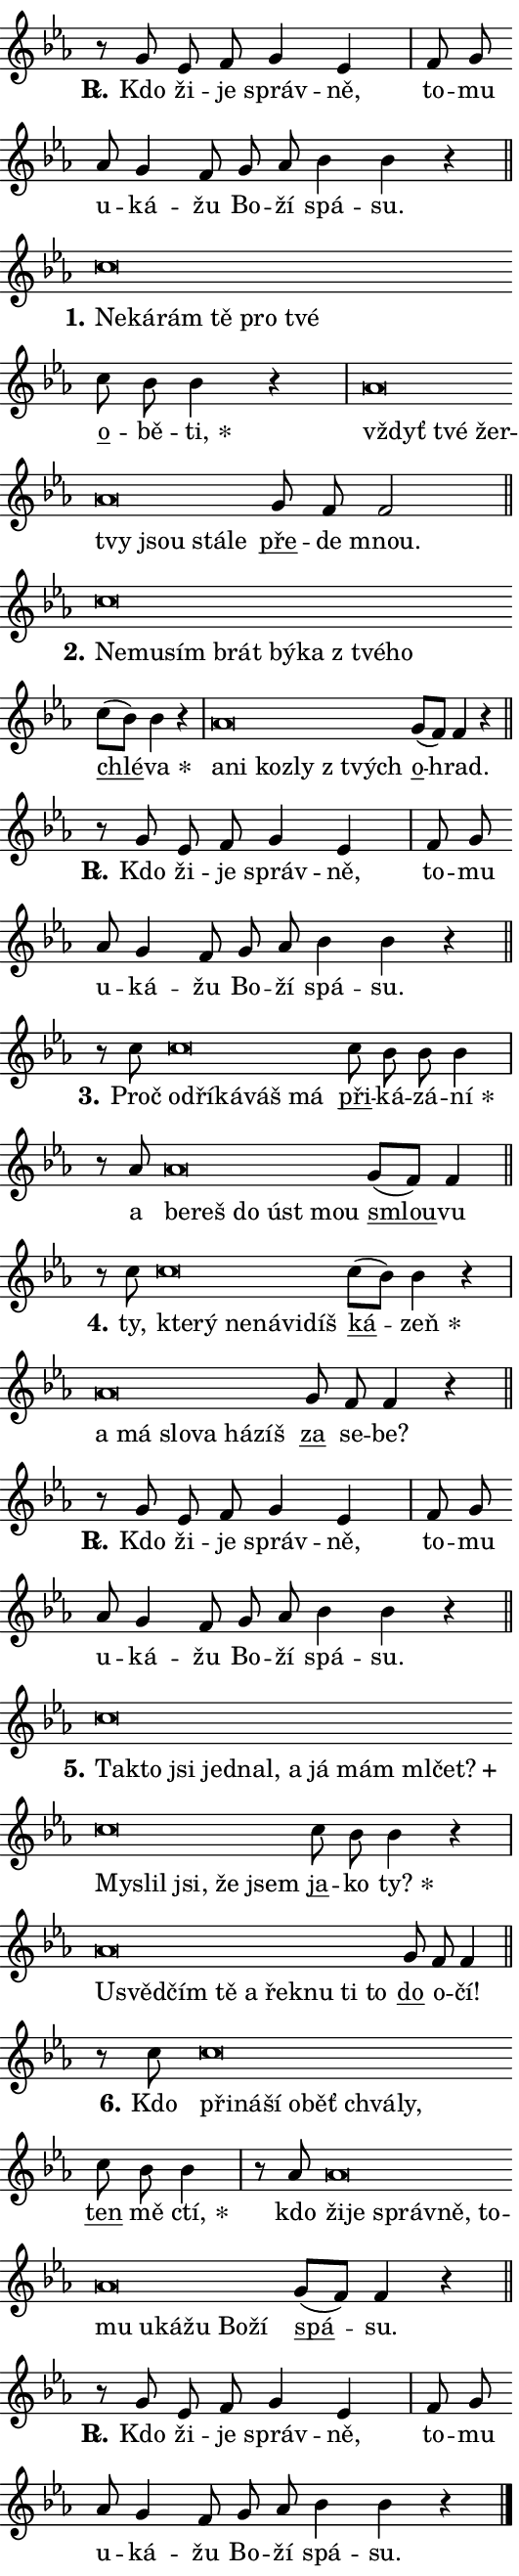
\version "2.24.0"
\header { tagline = "" }
\paper {
  indent = 0\cm
  top-margin = 0\cm
  right-margin = 0.13\cm % to fit lyric hyphens
  bottom-margin = 0\cm
  left-margin = 0\cm
  paper-width = 9\cm
  page-breaking = #ly:one-page-breaking
  system-system-spacing.basic-distance = #11
  score-system-spacing.basic-distance = #11
  ragged-last = ##f
}


%% Author: Thomas Morley
%% https://lists.gnu.org/archive/html/lilypond-user/2020-05/msg00002.html
#(define (line-position grob)
"Returns position of @var[grob} in current system:
   @code{'start}, if at first time-step
   @code{'end}, if at last time-step
   @code{'middle} otherwise
"
  (let* ((col (ly:item-get-column grob))
         (ln (ly:grob-object col 'left-neighbor))
         (rn (ly:grob-object col 'right-neighbor))
         (col-to-check-left (if (ly:grob? ln) ln col))
         (col-to-check-right (if (ly:grob? rn) rn col))
         (break-dir-left
           (and
             (ly:grob-property col-to-check-left 'non-musical #f)
             (ly:item-break-dir col-to-check-left)))
         (break-dir-right
           (and
             (ly:grob-property col-to-check-right 'non-musical #f)
             (ly:item-break-dir col-to-check-right))))
        (cond ((eqv? 1 break-dir-left) 'start)
              ((eqv? -1 break-dir-right) 'end)
              (else 'middle))))

#(define (tranparent-at-line-position vctor)
  (lambda (grob)
  "Relying on @code{line-position} select the relevant enry from @var{vctor}.
Used to determine transparency,"
    (case (line-position grob)
      ((end) (not (vector-ref vctor 0)))
      ((middle) (not (vector-ref vctor 1)))
      ((start) (not (vector-ref vctor 2))))))

noteHeadBreakVisibility =
#(define-music-function (break-visibility)(vector?)
"Makes @code{NoteHead}s transparent relying on @var{break-visibility}"
#{
  \override NoteHead.transparent =
    #(tranparent-at-line-position break-visibility)
#})

#(define delete-ledgers-for-transparent-note-heads
  (lambda (grob)
    "Reads whether a @code{NoteHead} is transparent.
If so this @code{NoteHead} is removed from @code{'note-heads} from
@var{grob}, which is supposed to be @code{LedgerLineSpanner}.
As a result ledgers are not printed for this @code{NoteHead}"
    (let* ((nhds-array (ly:grob-object grob 'note-heads))
           (nhds-list
             (if (ly:grob-array? nhds-array)
                 (ly:grob-array->list nhds-array)
                 '()))
           ;; Relies on the transparent-property being done before
           ;; Staff.LedgerLineSpanner.after-line-breaking is executed.
           ;; This is fragile ...
           (to-keep
             (remove
               (lambda (nhd)
                 (ly:grob-property nhd 'transparent #f))
               nhds-list)))
      ;; TODO find a better method to iterate over grob-arrays, similiar
      ;; to filter/remove etc for lists
      ;; For now rebuilt from scratch
      (set! (ly:grob-object grob 'note-heads)  '())
      (for-each
        (lambda (nhd)
          (ly:pointer-group-interface::add-grob grob 'note-heads nhd))
        to-keep))))

squashNotes = {
  \override NoteHead.X-extent = #'(-0.2 . 0.2)
  \override NoteHead.Y-extent = #'(-0.75 . 0)
  \override NoteHead.stencil =
    #(lambda (grob)
       (let ((pos (ly:grob-property grob 'staff-position)))
         (begin
           (if (< pos -7) (display "ERROR: Lower brevis then expected\n") (display ""))
           (if (<= pos -6) ly:text-interface::print ly:note-head::print))))
}
unSquashNotes = {
  \revert NoteHead.X-extent
  \revert NoteHead.Y-extent
  \revert NoteHead.stencil
}

hideNotes = \noteHeadBreakVisibility #begin-of-line-visible
unHideNotes = \noteHeadBreakVisibility #all-visible

% work-around for resetting accidentals
% https://lilypond.org/doc/v2.23/Documentation/notation/displaying-rhythms#unmetered-music
cadenzaMeasure = {
  \cadenzaOff
  \partial 1024 s1024
  \cadenzaOn
}

#(define-markup-command (accent layout props text) (markup?)
  "Underline accented syllable"
  (interpret-markup layout props
    #{\markup \override #'(offset . 4.3) \underline { #text }#}))

responsum = \markup \concat {
  "R" \hspace #-1.05 \path #0.1 #'((moveto 0 0.07) (lineto 0.9 0.8)) \hspace #0.05 "."
}

spaceSize = #0.6828661417322834 % exact space size for TeX Gyre Schola

\layout {
  \context {
    \Staff
    \remove "Time_signature_engraver"
    \override LedgerLineSpanner.after-line-breaking = #delete-ledgers-for-transparent-note-heads
  }
  \context {
    \Lyrics {
      \override LyricSpace.minimum-distance = \spaceSize
      \override LyricText.font-name = #"TeX Gyre Schola"
      \override LyricText.font-size = 1
      \override StanzaNumber.font-name = #"TeX Gyre Schola Bold"
      \override StanzaNumber.font-size = 1
    }
  }
  \context {
    \Score 
    \override NoteHead.text =
      #(lambda (grob) 
        (let ((pos (ly:grob-property grob 'staff-position)))
          #{\markup {
            \combine
              \halign #-0.55 \raise #(if (= pos -6) 0 0.5) \override #'(thickness . 2) \draw-line #'(3.2 . 0)
              \musicglyph "noteheads.sM1"
          }#}))
  }
}

% magnetic-lyrics.ily
%
%   written by
%     Jean Abou Samra <jean@abou-samra.fr>
%     Werner Lemberg <wl@gnu.org>
%
%   adapted by
%     Jiri Hon <jiri.hon@gmail.com>
%
% Version 2022-Apr-15

% https://www.mail-archive.com/lilypond-user@gnu.org/msg149350.html

#(define (Left_hyphen_pointer_engraver context)
   "Collect syllable-hyphen-syllable occurrences in lyrics and store
them in properties.  This engraver only looks to the left.  For
example, if the lyrics input is @code{foo -- bar}, it does the
following.

@itemize @bullet
@item
Set the @code{text} property of the @code{LyricHyphen} grob between
@q{foo} and @q{bar} to @code{foo}.

@item
Set the @code{left-hyphen} property of the @code{LyricText} grob with
text @q{foo} to the @code{LyricHyphen} grob between @q{foo} and
@q{bar}.
@end itemize

Use this auxiliary engraver in combination with the
@code{lyric-@/text::@/apply-@/magnetic-@/offset!} hook."
   (let ((hyphen #f)
         (text #f))
     (make-engraver
      (acknowledgers
       ((lyric-syllable-interface engraver grob source-engraver)
        (set! text grob)))
      (end-acknowledgers
       ((lyric-hyphen-interface engraver grob source-engraver)
        ;(when (not (grob::has-interface grob 'lyric-space-interface))
          (set! hyphen grob)));)
      ((stop-translation-timestep engraver)
       (when (and text hyphen)
         (ly:grob-set-object! text 'left-hyphen hyphen))
       (set! text #f)
       (set! hyphen #f)))))

#(define (lyric-text::apply-magnetic-offset! grob)
   "If the space between two syllables is less than the value in
property @code{LyricText@/.details@/.squash-threshold}, move the right
syllable to the left so that it gets concatenated with the left
syllable.

Use this function as a hook for
@code{LyricText@/.after-@/line-@/breaking} if the
@code{Left_@/hyphen_@/pointer_@/engraver} is active."
   (let ((hyphen (ly:grob-object grob 'left-hyphen #f)))
     (when hyphen
       (let ((left-text (ly:spanner-bound hyphen LEFT)))
         (when (grob::has-interface left-text 'lyric-syllable-interface)
           (let* ((common (ly:grob-common-refpoint grob left-text X))
                  (this-x-ext (ly:grob-extent grob common X))
                  (left-x-ext
                   (begin
                     ;; Trigger magnetism for left-text.
                     (ly:grob-property left-text 'after-line-breaking)
                     (ly:grob-extent left-text common X)))
                  ;; `delta` is the gap width between two syllables.
                  (delta (- (interval-start this-x-ext)
                            (interval-end left-x-ext)))
                  (details (ly:grob-property grob 'details))
                  (threshold (assoc-get 'squash-threshold details 0.2)))
             (when (< delta threshold)
               (let* (;; We have to manipulate the input text so that
                      ;; ligatures crossing syllable boundaries are not
                      ;; disabled.  For languages based on the Latin
                      ;; script this is essentially a beautification.
                      ;; However, for non-Western scripts it can be a
                      ;; necessity.
                      (lt (ly:grob-property left-text 'text))
                      (rt (ly:grob-property grob 'text))
                      (is-space (grob::has-interface hyphen 'lyric-space-interface))
                      (space (if is-space " " ""))
                      (extra-delta (if is-space spaceSize 0))
                      ;; Append new syllable.
                      (ltrt-space (if (and (string? lt) (string? rt))
                                (string-append lt space rt)
                                (make-concat-markup (list lt space rt))))
                      ;; Right-align `ltrt` to the right side.
                      (ltrt-space-markup (grob-interpret-markup
                               grob
                               (make-translate-markup
                                (cons (interval-length this-x-ext) 0)
                                (make-right-align-markup ltrt-space)))))
                 (begin
                   ;; Don't print `left-text`.
                   (ly:grob-set-property! left-text 'stencil #f)
                   ;; Set text and stencil (which holds all collected
                   ;; syllables so far) and shift it to the left.
                   (ly:grob-set-property! grob 'text ltrt-space)
                   (ly:grob-set-property! grob 'stencil ltrt-space-markup)
                   (ly:grob-translate-axis! grob (- (- delta extra-delta)) X))))))))))


#(define (lyric-hyphen::displace-bounds-first grob)
   ;; Make very sure this callback isn't triggered too early.
   (let ((left (ly:spanner-bound grob LEFT))
         (right (ly:spanner-bound grob RIGHT)))
     (ly:grob-property left 'after-line-breaking)
     (ly:grob-property right 'after-line-breaking)
     (ly:lyric-hyphen::print grob)))

squashThreshold = #0.4

\layout {
  \context {
    \Lyrics
    \consists #Left_hyphen_pointer_engraver
    \override LyricText.after-line-breaking =
      #lyric-text::apply-magnetic-offset!
    \override LyricHyphen.stencil = #lyric-hyphen::displace-bounds-first
    \override LyricText.details.squash-threshold = \squashThreshold
    \override LyricHyphen.minimum-distance = 0
    \override LyricHyphen.minimum-length = \squashThreshold
  }
}

squashText = \override LyricText.details.squash-threshold = 9999
unSquashText = \override LyricText.details.squash-threshold = \squashThreshold

leftText = \override LyricText.self-alignment-X = #LEFT
unLeftText = \revert LyricText.self-alignment-X

starOffset = #(lambda (grob) 
                (let ((x_offset (ly:self-alignment-interface::aligned-on-x-parent grob)))
                  (if (= x_offset 0) 0 (+ x_offset 1.2))))

star = #(define-music-function (syllable)(string?)
"Append star separator at the end of a syllable"
#{
  \once \override LyricText.X-offset = #starOffset
  \lyricmode { \markup {
    #syllable
    \override #'((font-name . "TeX Gyre Schola Bold")) \hspace #0.2 \lower #0.65 \larger "*"
  } }
#})

starAccent = #(define-music-function (syllable)(string?)
"Append star separator at the end of a syllable and make accent"
#{
  \once \override LyricText.X-offset = #starOffset
  \lyricmode { \markup {
    \accent #syllable
    \override #'((font-name . "TeX Gyre Schola Bold")) \hspace #0.2 \lower #0.65 \larger "*"
  } }
#})

breath = #(define-music-function (syllable)(string?)
"Append breathing indicator at the end of a syllable"
#{
  \lyricmode { \markup { #syllable "+" } }
#})

optionalBreath = #(define-music-function (syllable)(string?)
"Append optional breathing indicator at the end of a syllable"
#{
  \lyricmode { \markup { #syllable "(+)" } }
#})


\score {
    <<
        \new Voice = "melody" { \cadenzaOn \key es \major \relative { r8 g' es f g4 es \cadenzaMeasure \bar "|" f8 g \bar "" as g4 f8 \bar "" g as \bar "" bes4 bes r \cadenzaMeasure \bar "||" \break } }
        \new Lyrics \lyricsto "melody" { \lyricmode { \set stanza = \responsum
Kdo ži -- je správ -- ně, to -- mu u -- ká -- žu Bo -- ží spá -- su. } }
    >>
    \layout {}
}

\score {
    <<
        \new Voice = "melody" { \cadenzaOn \key es \major \relative { \squashNotes c''\breve*1/16 \hideNotes \breve*1/16 \bar "" \breve*1/16 \bar "" \breve*1/16 \bar "" \breve*1/16 \breve*1/16 \bar "" \unHideNotes \unSquashNotes \bar "" c8 bes bes4 r \cadenzaMeasure \bar "|" \squashNotes as\breve*1/16 \hideNotes \breve*1/16 \bar "" \breve*1/16 \bar "" \breve*1/16 \bar "" \breve*1/16 \bar "" \breve*1/16 \breve*1/16 \bar "" \unHideNotes \unSquashNotes \bar "" g8 f f2 \cadenzaMeasure \bar "||" \break } }
        \new Lyrics \lyricsto "melody" { \lyricmode { \set stanza = "1."
\leftText Ne -- \squashText ká -- rám tě pro tvé \unLeftText \unSquashText \markup \accent o -- bě -- \star ti, \leftText vždyť \squashText tvé žer -- tvy jsou stá -- le \unLeftText \unSquashText \markup \accent pře -- de mnou. } }
    >>
    \layout {}
}

\score {
    <<
        \new Voice = "melody" { \cadenzaOn \key es \major \relative { \squashNotes c''\breve*1/16 \hideNotes \breve*1/16 \bar "" \breve*1/16 \bar "" \breve*1/16 \bar "" \breve*1/16 \bar "" \breve*1/16 \bar "" \breve*1/16 \breve*1/16 \bar "" \unHideNotes \unSquashNotes \bar "" c8[( bes)] bes4 r \cadenzaMeasure \bar "|" \squashNotes as\breve*1/16 \hideNotes \breve*1/16 \bar "" \breve*1/16 \bar "" \breve*1/16 \breve*1/16 \bar "" \unHideNotes \unSquashNotes \bar "" g8[( f)] f4 r \cadenzaMeasure \bar "||" \break } }
        \new Lyrics \lyricsto "melody" { \lyricmode { \set stanza = "2."
\leftText Ne -- \squashText mu -- sím brát bý -- ka "z tvé" -- ho \unLeftText \unSquashText \markup \accent chlé -- \star va \leftText a -- \squashText ni koz -- ly "z tvých" \unLeftText \unSquashText \markup \accent o -- hrad. } }
    >>
    \layout {}
}

\score {
    <<
        \new Voice = "melody" { \cadenzaOn \key es \major \relative { r8 g' es f g4 es \cadenzaMeasure \bar "|" f8 g \bar "" as g4 f8 \bar "" g as \bar "" bes4 bes r \cadenzaMeasure \bar "||" \break } }
        \new Lyrics \lyricsto "melody" { \lyricmode { \set stanza = \responsum
Kdo ži -- je správ -- ně, to -- mu u -- ká -- žu Bo -- ží spá -- su. } }
    >>
    \layout {}
}

\score {
    <<
        \new Voice = "melody" { \cadenzaOn \key es \major \relative { r8 c''8 \squashNotes c\breve*1/16 \hideNotes \breve*1/16 \bar "" \breve*1/16 \bar "" \breve*1/16 \breve*1/16 \bar "" \unHideNotes \unSquashNotes \bar "" c8 bes bes bes4 \cadenzaMeasure \bar "|" r8 as8 \squashNotes as\breve*1/16 \hideNotes \breve*1/16 \bar "" \breve*1/16 \bar "" \breve*1/16 \breve*1/16 \bar "" \unHideNotes \unSquashNotes \bar "" g8[( f)] f4 \cadenzaMeasure \bar "||" \break } }
        \new Lyrics \lyricsto "melody" { \lyricmode { \set stanza = "3."
Proč \leftText od -- \squashText ří -- ká -- váš má \unLeftText \unSquashText \markup \accent při -- ká -- zá -- \star ní a \leftText be -- \squashText reš do úst mou \unLeftText \unSquashText \markup \accent smlou -- vu } }
    >>
    \layout {}
}

\score {
    <<
        \new Voice = "melody" { \cadenzaOn \key es \major \relative { r8 c''8 \squashNotes c\breve*1/16 \hideNotes \breve*1/16 \bar "" \breve*1/16 \bar "" \breve*1/16 \bar "" \breve*1/16 \breve*1/16 \bar "" \unHideNotes \unSquashNotes \bar "" c8[( bes)] bes4 r \cadenzaMeasure \bar "|" \squashNotes as\breve*1/16 \hideNotes \breve*1/16 \bar "" \breve*1/16 \bar "" \breve*1/16 \bar "" \breve*1/16 \breve*1/16 \bar "" \unHideNotes \unSquashNotes \bar "" g8 f f4 r \cadenzaMeasure \bar "||" \break } }
        \new Lyrics \lyricsto "melody" { \lyricmode { \set stanza = "4."
ty, \leftText kte -- \squashText rý ne -- ná -- vi -- díš \unLeftText \unSquashText \markup \accent ká -- \star zeň \leftText a \squashText má slo -- va há -- zíš \unLeftText \unSquashText \markup \accent za se -- be? } }
    >>
    \layout {}
}

\score {
    <<
        \new Voice = "melody" { \cadenzaOn \key es \major \relative { r8 g' es f g4 es \cadenzaMeasure \bar "|" f8 g \bar "" as g4 f8 \bar "" g as \bar "" bes4 bes r \cadenzaMeasure \bar "||" \break } }
        \new Lyrics \lyricsto "melody" { \lyricmode { \set stanza = \responsum
Kdo ži -- je správ -- ně, to -- mu u -- ká -- žu Bo -- ží spá -- su. } }
    >>
    \layout {}
}

\score {
    <<
        \new Voice = "melody" { \cadenzaOn \key es \major \relative { \squashNotes c''\breve*1/16 \hideNotes \breve*1/16 \bar "" \breve*1/16 \bar "" \breve*1/16 \bar "" \breve*1/16 \bar "" \breve*1/16 \bar "" \breve*1/16 \bar "" \breve*1/16 \bar "" \breve*1/16 \bar "" \breve*1/16 \bar "" \breve*1/16 \bar "" \breve*1/16 \bar "" \breve*1/16 \bar "" \breve*1/16 \breve*1/16 \bar "" \unHideNotes \unSquashNotes \bar "" c8 bes bes4 r \cadenzaMeasure \bar "|" \squashNotes as\breve*1/16 \hideNotes \breve*1/16 \bar "" \breve*1/16 \bar "" \breve*1/16 \bar "" \breve*1/16 \bar "" \breve*1/16 \bar "" \breve*1/16 \bar "" \breve*1/16 \breve*1/16 \bar "" \unHideNotes \unSquashNotes \bar "" g8 f f4 \cadenzaMeasure \bar "||" \break } }
        \new Lyrics \lyricsto "melody" { \lyricmode { \set stanza = "5."
\leftText Tak -- \squashText to jsi jed -- nal, a já mám ml -- \breath "čet?" My -- slil jsi, že jsem \unLeftText \unSquashText \markup \accent ja -- ko \star ty? \leftText U -- \squashText svěd -- čím tě a řek -- nu ti to \unLeftText \unSquashText \markup \accent do o -- čí! } }
    >>
    \layout {}
}

\score {
    <<
        \new Voice = "melody" { \cadenzaOn \key es \major \relative { r8 c''8 \squashNotes c\breve*1/16 \hideNotes \breve*1/16 \bar "" \breve*1/16 \bar "" \breve*1/16 \bar "" \breve*1/16 \bar "" \breve*1/16 \breve*1/16 \bar "" \unHideNotes \unSquashNotes \bar "" c8 bes bes4 \cadenzaMeasure \bar "|" r8 as8 \squashNotes as\breve*1/16 \hideNotes \breve*1/16 \bar "" \breve*1/16 \bar "" \breve*1/16 \bar "" \breve*1/16 \bar "" \breve*1/16 \bar "" \breve*1/16 \bar "" \breve*1/16 \bar "" \breve*1/16 \bar "" \breve*1/16 \breve*1/16 \bar "" \unHideNotes \unSquashNotes \bar "" g8[( f)] f4 r \cadenzaMeasure \bar "||" \break } }
        \new Lyrics \lyricsto "melody" { \lyricmode { \set stanza = "6."
Kdo \leftText při -- \squashText ná -- ší o -- běť chvá -- ly, \unLeftText \unSquashText \markup \accent ten mě \star ctí, kdo \leftText ži -- \squashText je správ -- ně, to -- mu u -- ká -- žu Bo -- ží \unLeftText \unSquashText \markup \accent spá -- su. } }
    >>
    \layout {}
}

\score {
    <<
        \new Voice = "melody" { \cadenzaOn \key es \major \relative { r8 g' es f g4 es \cadenzaMeasure \bar "|" f8 g \bar "" as g4 f8 \bar "" g as \bar "" bes4 bes r \cadenzaMeasure \bar "||" \break } \bar "|." }
        \new Lyrics \lyricsto "melody" { \lyricmode { \set stanza = \responsum
Kdo ži -- je správ -- ně, to -- mu u -- ká -- žu Bo -- ží spá -- su. } }
    >>
    \layout {}
}
